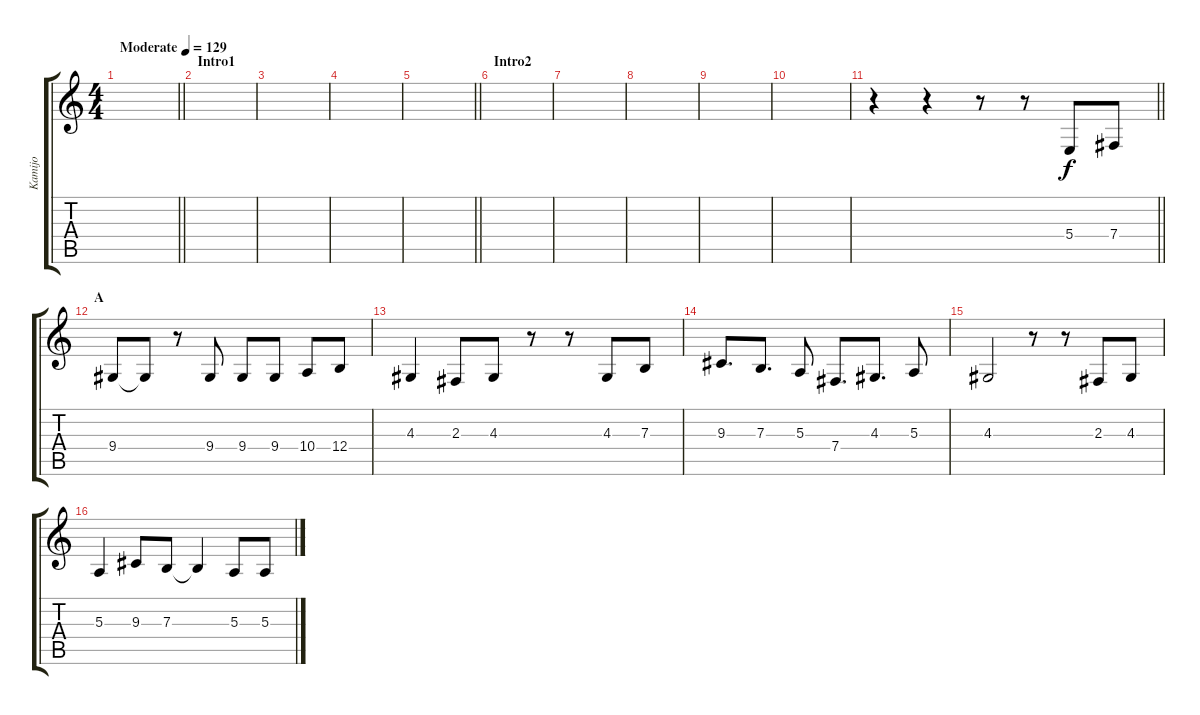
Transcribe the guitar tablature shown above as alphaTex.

\track ("Kamijo" "Kamijo") {instrument choiraahs}
\staff {score tabs}
\tuning (Db4 Ab3 E3 B2 Gb2 Db2) {hide}
\ts (4 4)
\tempo (129 "Moderate")
\clef g2
\barLineRight lightlight
\ks c
|
\section ("" "Intro1")
|
|
|
\barLineRight lightlight
|
\section ("" "Intro2")
|
|
|
|
|
\barLineRight lightlight
r.4 r.4 r.8 r.8 5.4.8 7.4.8 |
\section ("" "A")
9.4.8 9.4{t}.8 r.8 9.4.8 9.4.8 9.4.8 10.4.8 12.4.8 |
4.3.4 2.3.8 4.3.8 r.8 r.8 4.3.8 7.3.8 |
9.3.8{d} 7.3.8{d} 5.3.8 7.4.8{d} 4.3.8{d} 5.3.8 |
4.3.2 r.8 r.8 2.3.8 4.3.8 |
5.3.4 9.3.8 7.3.8 7.3{t}.4 5.3.8 5.3.8
